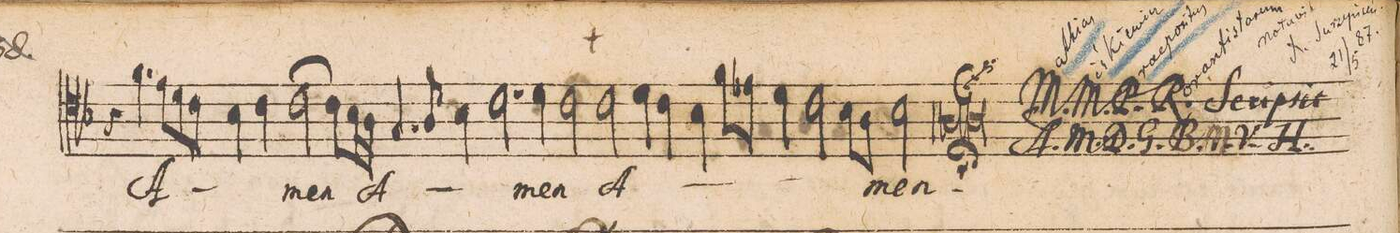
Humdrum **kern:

**kern	**text
*I"TENOR.	*
*clefC4	*
*k[b-]	*
*met(C|)	*
*M2/2	*
4r	.
4.f\	A-
=187-	=187-
8e\L	.
8d\	.
8c\J	.
4B-\	.
4c\	.
=188-	=188-
[2c\	-men
8c\L]	.
16B-\L	.
16A\JJ	.
4.G/	A-
=189-	=189-
8A/	.
4B-\	.
2.c\	.
=190-	=190-
4d\	.
2c\	-men
=191-	=191-
2c\	A-
4d\	.
4c\	.
=192-	=192-
4B-\	.
8f\L	.
8e-X\J	.
4d\	.
2c\	.
=193-	=193-
8B-\L	.
8A\J	.
2B-\	-men.
=194-	=194-
1A\	.
==	==
*-	*-
